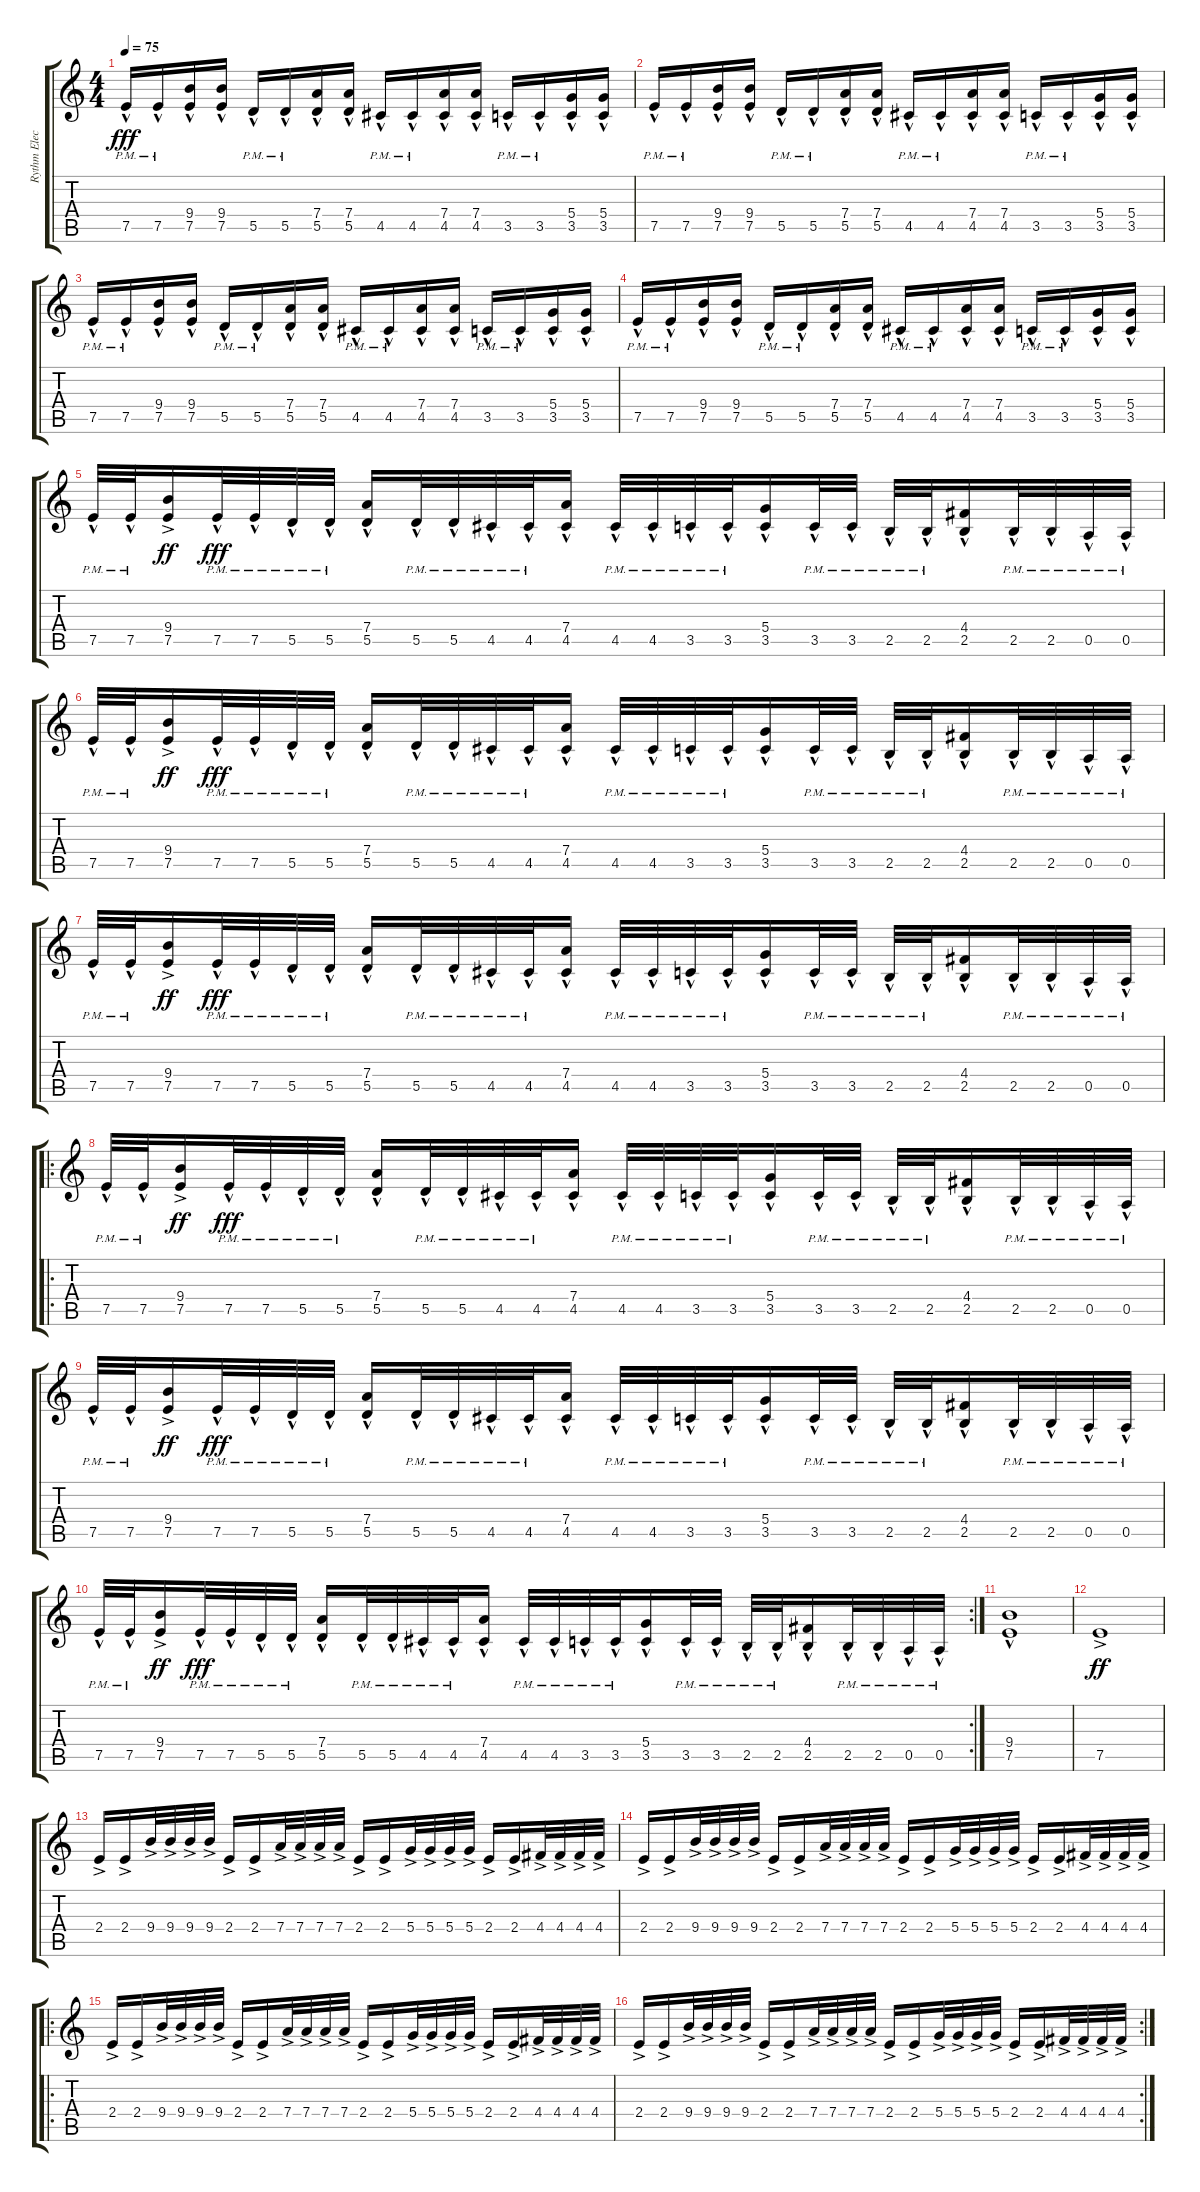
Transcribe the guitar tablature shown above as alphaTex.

\track ("Rythm Electric Guitar" "Rythm Elec") {instrument overdrivenguitar}
\staff {score tabs}
\tuning (E4 B3 G3 D3 A2 E2) {hide}
\ts (4 4)
\tempo 75
\clef g2
\ks c
7.5{hac pm}.16{dy fff} 7.5{hac pm}.16 (9.4{hac} 7.5{hac}).16 (9.4{hac} 7.5{hac}).16 5.5{hac pm}.16 5.5{hac pm}.16 (7.4{hac} 5.5{hac}).16 (7.4{hac} 5.5{hac}).16 4.5{hac pm}.16 4.5{hac pm}.16 (7.4{hac} 4.5{hac}).16 (7.4{hac} 4.5{hac}).16 3.5{hac pm}.16 3.5{hac pm}.16 (5.4{hac} 3.5{hac}).16 (5.4{hac} 3.5{hac}).16 |
7.5{hac pm}.16 7.5{hac pm}.16 (9.4{hac} 7.5{hac}).16 (9.4{hac} 7.5{hac}).16 5.5{hac pm}.16 5.5{hac pm}.16 (7.4{hac} 5.5{hac}).16 (7.4{hac} 5.5{hac}).16 4.5{hac pm}.16 4.5{hac pm}.16 (7.4{hac} 4.5{hac}).16 (7.4{hac} 4.5{hac}).16 3.5{hac pm}.16 3.5{hac pm}.16 (5.4{hac} 3.5{hac}).16 (5.4{hac} 3.5{hac}).16 |
7.5{hac pm}.16 7.5{hac pm}.16 (9.4{hac} 7.5{hac}).16 (9.4{hac} 7.5{hac}).16 5.5{hac pm}.16 5.5{hac pm}.16 (7.4{hac} 5.5{hac}).16 (7.4{hac} 5.5{hac}).16 4.5{hac pm}.16 4.5{hac pm}.16 (7.4{hac} 4.5{hac}).16 (7.4{hac} 4.5{hac}).16 3.5{hac pm}.16 3.5{hac pm}.16 (5.4{hac} 3.5{hac}).16 (5.4{hac} 3.5{hac}).16 |
7.5{hac pm}.16 7.5{hac pm}.16 (9.4{hac} 7.5{hac}).16 (9.4{hac} 7.5{hac}).16 5.5{hac pm}.16 5.5{hac pm}.16 (7.4{hac} 5.5{hac}).16 (7.4{hac} 5.5{hac}).16 4.5{hac pm}.16 4.5{hac pm}.16 (7.4{hac} 4.5{hac}).16 (7.4{hac} 4.5{hac}).16 3.5{hac pm}.16 3.5{hac pm}.16 (5.4{hac} 3.5{hac}).16 (5.4{hac} 3.5{hac}).16 |
7.5{hac pm}.32 7.5{hac pm}.32 (9.4{ac} 7.5{ac}).16{dy ff} 7.5{hac pm}.32{dy fff} 7.5{hac pm}.32 5.5{hac pm}.32 5.5{hac pm}.32 (7.4{hac} 5.5{hac}).16 5.5{hac pm}.32 5.5{hac pm}.32 4.5{hac pm}.32 4.5{hac pm}.32 (7.4{hac} 4.5{hac}).16 4.5{hac pm}.32 4.5{hac pm}.32 3.5{hac pm}.32 3.5{hac pm}.32 (5.4{hac} 3.5{hac}).16 3.5{hac pm}.32 3.5{hac pm}.32 2.5{hac pm}.32 2.5{hac pm}.32 (4.4{hac} 2.5{hac}).16 2.5{hac pm}.32 2.5{hac pm}.32 0.5{hac pm}.32 0.5{hac pm}.32 |
7.5{hac pm}.32 7.5{hac pm}.32 (9.4{ac} 7.5{ac}).16{dy ff} 7.5{hac pm}.32{dy fff} 7.5{hac pm}.32 5.5{hac pm}.32 5.5{hac pm}.32 (7.4{hac} 5.5{hac}).16 5.5{hac pm}.32 5.5{hac pm}.32 4.5{hac pm}.32 4.5{hac pm}.32 (7.4{hac} 4.5{hac}).16 4.5{hac pm}.32 4.5{hac pm}.32 3.5{hac pm}.32 3.5{hac pm}.32 (5.4{hac} 3.5{hac}).16 3.5{hac pm}.32 3.5{hac pm}.32 2.5{hac pm}.32 2.5{hac pm}.32 (4.4{hac} 2.5{hac}).16 2.5{hac pm}.32 2.5{hac pm}.32 0.5{hac pm}.32 0.5{hac pm}.32 |
7.5{hac pm}.32 7.5{hac pm}.32 (9.4{ac} 7.5{ac}).16{dy ff} 7.5{hac pm}.32{dy fff} 7.5{hac pm}.32 5.5{hac pm}.32 5.5{hac pm}.32 (7.4{hac} 5.5{hac}).16 5.5{hac pm}.32 5.5{hac pm}.32 4.5{hac pm}.32 4.5{hac pm}.32 (7.4{hac} 4.5{hac}).16 4.5{hac pm}.32 4.5{hac pm}.32 3.5{hac pm}.32 3.5{hac pm}.32 (5.4{hac} 3.5{hac}).16 3.5{hac pm}.32 3.5{hac pm}.32 2.5{hac pm}.32 2.5{hac pm}.32 (4.4{hac} 2.5{hac}).16 2.5{hac pm}.32 2.5{hac pm}.32 0.5{hac pm}.32 0.5{hac pm}.32 |
\ro
7.5{hac pm}.32 7.5{hac pm}.32 (9.4{ac} 7.5{ac}).16{dy ff} 7.5{hac pm}.32{dy fff} 7.5{hac pm}.32 5.5{hac pm}.32 5.5{hac pm}.32 (7.4{hac} 5.5{hac}).16 5.5{hac pm}.32 5.5{hac pm}.32 4.5{hac pm}.32 4.5{hac pm}.32 (7.4{hac} 4.5{hac}).16 4.5{hac pm}.32 4.5{hac pm}.32 3.5{hac pm}.32 3.5{hac pm}.32 (5.4{hac} 3.5{hac}).16 3.5{hac pm}.32 3.5{hac pm}.32 2.5{hac pm}.32 2.5{hac pm}.32 (4.4{hac} 2.5{hac}).16 2.5{hac pm}.32 2.5{hac pm}.32 0.5{hac pm}.32 0.5{hac pm}.32 |
7.5{hac pm}.32 7.5{hac pm}.32 (9.4{ac} 7.5{ac}).16{dy ff} 7.5{hac pm}.32{dy fff} 7.5{hac pm}.32 5.5{hac pm}.32 5.5{hac pm}.32 (7.4{hac} 5.5{hac}).16 5.5{hac pm}.32 5.5{hac pm}.32 4.5{hac pm}.32 4.5{hac pm}.32 (7.4{hac} 4.5{hac}).16 4.5{hac pm}.32 4.5{hac pm}.32 3.5{hac pm}.32 3.5{hac pm}.32 (5.4{hac} 3.5{hac}).16 3.5{hac pm}.32 3.5{hac pm}.32 2.5{hac pm}.32 2.5{hac pm}.32 (4.4{hac} 2.5{hac}).16 2.5{hac pm}.32 2.5{hac pm}.32 0.5{hac pm}.32 0.5{hac pm}.32 |
\rc 2
7.5{hac pm}.32 7.5{hac pm}.32 (9.4{ac} 7.5{ac}).16{dy ff} 7.5{hac pm}.32{dy fff} 7.5{hac pm}.32 5.5{hac pm}.32 5.5{hac pm}.32 (7.4{hac} 5.5{hac}).16 5.5{hac pm}.32 5.5{hac pm}.32 4.5{hac pm}.32 4.5{hac pm}.32 (7.4{hac} 4.5{hac}).16 4.5{hac pm}.32 4.5{hac pm}.32 3.5{hac pm}.32 3.5{hac pm}.32 (5.4{hac} 3.5{hac}).16 3.5{hac pm}.32 3.5{hac pm}.32 2.5{hac pm}.32 2.5{hac pm}.32 (4.4{hac} 2.5{hac}).16 2.5{hac pm}.32 2.5{hac pm}.32 0.5{hac pm}.32 0.5{hac pm}.32 |
(9.4{hac} 7.5{hac}).1 |
7.5{ac}.1{dy ff} |
2.4{ac}.16 2.4{ac}.16 9.4{ac}.32 9.4{ac}.32 9.4{ac}.32 9.4{ac}.32 2.4{ac}.16 2.4{ac}.16 7.4{ac}.32 7.4{ac}.32 7.4{ac}.32 7.4{ac}.32 2.4{ac}.16 2.4{ac}.16 5.4{ac}.32 5.4{ac}.32 5.4{ac}.32 5.4{ac}.32 2.4{ac}.16 2.4{ac}.16 4.4{ac}.32 4.4{ac}.32 4.4{ac}.32 4.4{ac}.32 |
2.4{ac}.16 2.4{ac}.16 9.4{ac}.32 9.4{ac}.32 9.4{ac}.32 9.4{ac}.32 2.4{ac}.16 2.4{ac}.16 7.4{ac}.32 7.4{ac}.32 7.4{ac}.32 7.4{ac}.32 2.4{ac}.16 2.4{ac}.16 5.4{ac}.32 5.4{ac}.32 5.4{ac}.32 5.4{ac}.32 2.4{ac}.16 2.4{ac}.16 4.4{ac}.32 4.4{ac}.32 4.4{ac}.32 4.4{ac}.32 |
\ro
2.4{ac}.16 2.4{ac}.16 9.4{ac}.32 9.4{ac}.32 9.4{ac}.32 9.4{ac}.32 2.4{ac}.16 2.4{ac}.16 7.4{ac}.32 7.4{ac}.32 7.4{ac}.32 7.4{ac}.32 2.4{ac}.16 2.4{ac}.16 5.4{ac}.32 5.4{ac}.32 5.4{ac}.32 5.4{ac}.32 2.4{ac}.16 2.4{ac}.16 4.4{ac}.32 4.4{ac}.32 4.4{ac}.32 4.4{ac}.32 |
\rc 2
2.4{ac}.16 2.4{ac}.16 9.4{ac}.32 9.4{ac}.32 9.4{ac}.32 9.4{ac}.32 2.4{ac}.16 2.4{ac}.16 7.4{ac}.32 7.4{ac}.32 7.4{ac}.32 7.4{ac}.32 2.4{ac}.16 2.4{ac}.16 5.4{ac}.32 5.4{ac}.32 5.4{ac}.32 5.4{ac}.32 2.4{ac}.16 2.4{ac}.16 4.4{ac}.32 4.4{ac}.32 4.4{ac}.32 4.4{ac}.32
